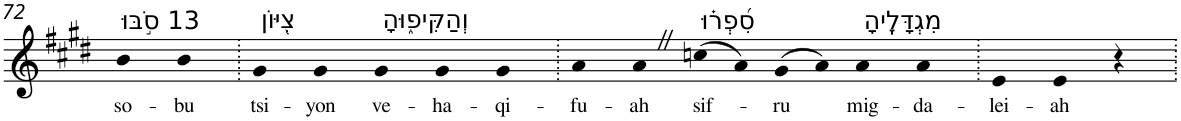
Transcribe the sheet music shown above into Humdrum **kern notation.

**kern	**text
*part1	*part1
*staff1	*staff1
*I"Piano	*
*I'Pno	*
!!LO:PB:g=z
*clefG2	*
*k[f#c#g#d#]	*
*E:	*
=72	=72
!LO:TX:a:t=13 סֹ֣בּוּ	!
!	!LO:LY:b
4b	so-
!	!LO:LY:b
4b	-bu
=73.	=73.
!LO:TX:a:t=צִ֭יּוֹן	!
!	!LO:LY:b
4g#	tsi-
!	!LO:LY:b
4g#	-yon
!LO:TX:a:t=וְהַקִּיפ֑וּהָ	!
!	!LO:LY:b
4g#	ve-
!	!LO:LY:b
4g#	-ha-
!	!LO:LY:b
4g#	-qi-
=74.	=74.
!	!LO:LY:b
4a	-fu-
!	!LO:LY:b
4aZ	-ah
!LO:TX:a:t=סִ֝פְר֗וּ	!
!	!LO:LY:b
(>8ccn	sif-
8a)	.
!	!LO:LY:b
(>8g#	-ru
8a)	.
!LO:TX:a:t=מִגְדָּלֶֽיהָ	!
!	!LO:LY:b
4a	mig-
!	!LO:LY:b
4a	-da-
=75.	=75.
!	!LO:LY:b
4e	-lei-
!	!LO:LY:b
4e	-ah
4r	.
=.	=.
*-	*-
